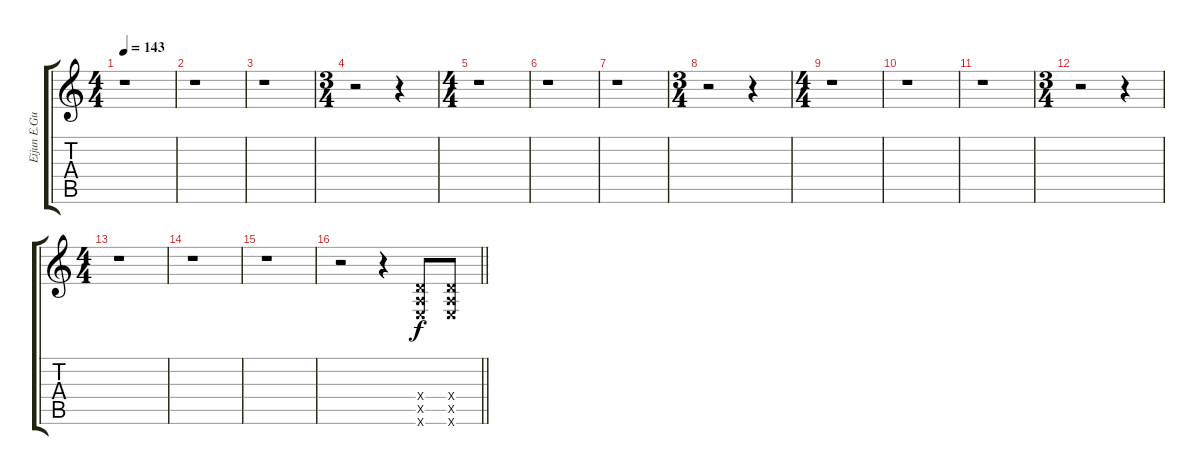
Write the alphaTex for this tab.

\track ("Eijun E.Guitar III" "Eijun E.Gu") {instrument distortionguitar}
\staff {score tabs}
\tuning (E4 B3 G3 D3 A2 E2) {hide}
\ts (4 4)
\tempo 143
\clef g2
\ks c
r.1{dy f} |
r.1 |
r.1 |
\ts (3 4)
r.2 r.4 |
\ts (4 4)
r.1 |
r.1 |
r.1 |
\ts (3 4)
r.2 r.4 |
\ts (4 4)
r.1 |
r.1 |
r.1 |
\ts (3 4)
r.2 r.4 |
\ts (4 4)
r.1 |
r.1 |
r.1 |
\barLineRight lightlight
r.2 r.4 (0.4{x} 0.5{x} 0.6{x}).8 (0.4{x} 0.5{x} 0.6{x}).8
